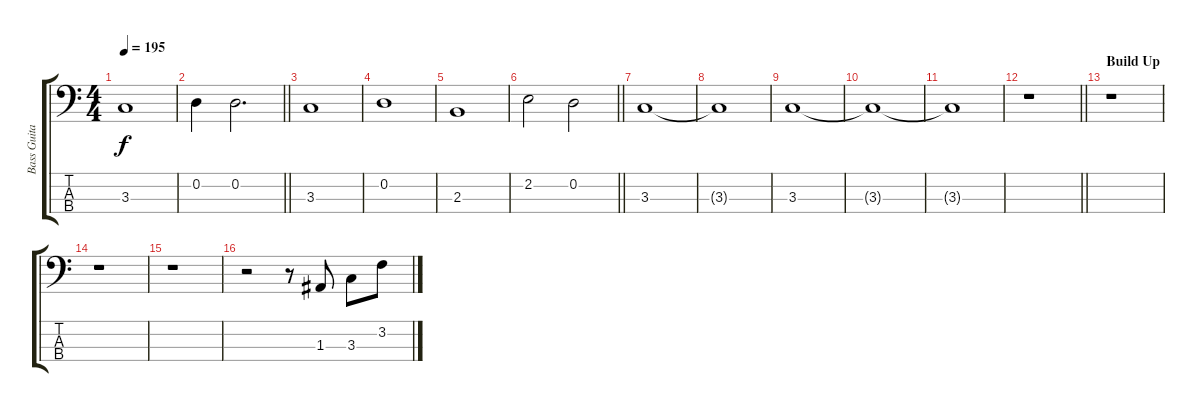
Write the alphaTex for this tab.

\track ("Bass Guitar" "Bass Guita") {instrument electricbassfinger}
\staff {score tabs}
\tuning (G2 D2 A1 E1) {hide}
\ts (4 4)
\tempo 195
\clef f4
\ks c
3.3.1{dy f} |
\barLineRight lightlight
0.2.4 0.2.2{d} |
3.3.1 |
0.2.1 |
2.3.1 |
\barLineRight lightlight
2.2.2 0.2.2 |
3.3.1 |
3.3{t}.1 |
3.3.1 |
3.3{t}.1 |
3.3{t}.1 |
\barLineRight lightlight
r.1 |
\section ("" "Build Up")
r.1 |
r.1 |
r.1 |
r.2 r.8 1.3.8 3.3.8 3.2.8
